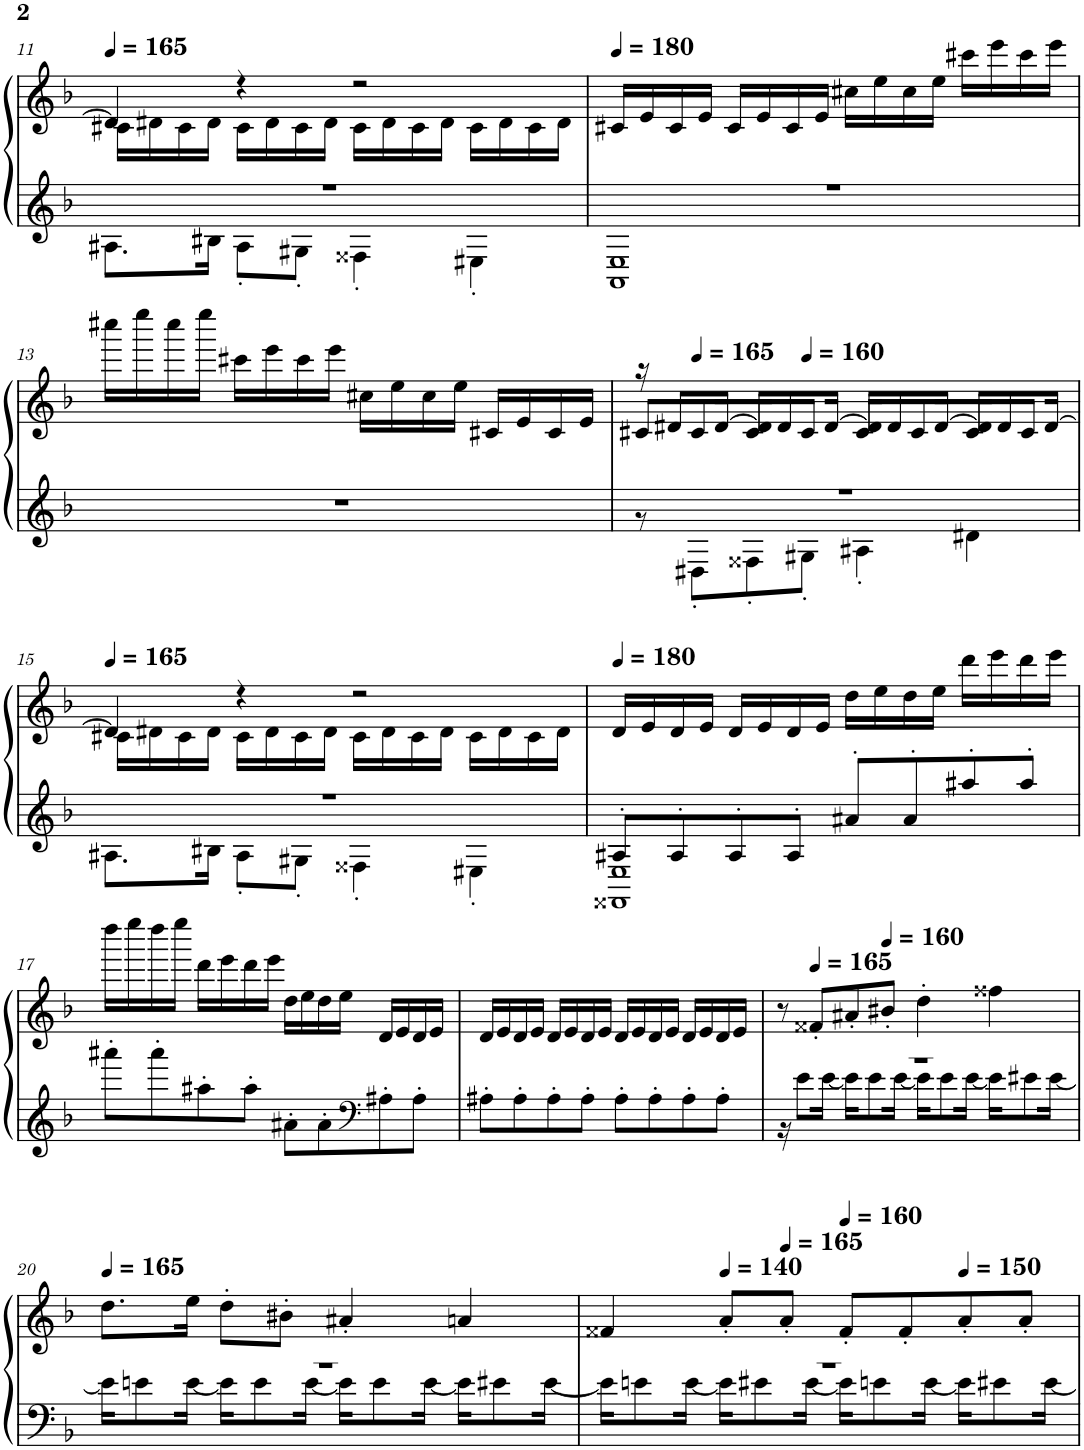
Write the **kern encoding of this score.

**kern	**kern
*part1	*part1
*staff2	*staff1
*I"Piano, Grand Piano	*
*I'Pno.	*
!!LO:PB:g=z
*clefG2	*clefG2
*k[b-]	*k[b-]
*M4/4	*M4/4
*MM165	*MM165
=11	=11
*^	*^
1r	8.A#X\L	4d#/]	16c#X\LL
.	.	.	16d#X\
.	.	.	16c#\
.	16B#X\Jk	.	16d#\JJ
.	8A#'\L	4r	16c#\LL
.	.	.	16d#\
.	8G#X'\J	.	16c#\
.	.	.	16d#\JJ
.	4F##X'\	2r	16c#\LL
.	.	.	16d#\
.	.	.	16c#\
.	.	.	16d#\JJ
.	4E#X'\	.	16c#\LL
.	.	.	16d#\
.	.	.	16c#\
.	.	.	16d#\JJ
*	*	*v	*v
=12	=12	=12
*	*	*MM180
1r	1AA 1E	16c#X/LL
.	.	16e/
.	.	16c#/
.	.	16e/JJ
.	.	16c#/LL
.	.	16e/
.	.	16c#/
.	.	16e/JJ
.	.	16cc#X\LL
.	.	16ee\
.	.	16cc#\
.	.	16ee\JJ
.	.	16ccc#X\LL
.	.	16eee\
.	.	16ccc#\
.	.	16eee\JJ
*v	*v	*
!!LO:LB:g=z
=13	=13
1r	16cccc#X\LL
.	16eeee\
.	16cccc#\
.	16eeee\JJ
.	16ccc#X\LL
.	16eee\
.	16ccc#\
.	16eee\JJ
.	16cc#X\LL
.	16ee\
.	16cc#\
.	16ee\JJ
.	16c#X/LL
.	16e/
.	16c#/
.	16e/JJ
=14	=14
*^	*^
1r	8r	16r	8c#X/L
.	.	8d#X/L	.
*	*	*MM165	*
.	8D#X'\L	.	8c#/
.	.	[16d#/Jk	.
.	8F##X'\	16d#/KL]	8c#/
.	.	8d#/	.
*	*	*MM160	*
.	8G#X'\J	.	8c#/J
.	.	[16d#/Jk	.
.	4A#X'\	16d#/KL]	8c#/L
.	.	8d#/	.
.	.	.	8c#/
.	.	[16d#/Jk	.
.	4d#X\	16d#/KL]	8c#/
.	.	8d#/	.
.	.	.	8c#/J
.	.	[16d#/Jk	.
!!LO:LB:g=z	!!
=15	=15	=15	=15
*	*	*MM165	*
1r	8.A#X\L	4d#/]	16c#X\LL
.	.	.	16d#X\
.	.	.	16c#\
.	16B#X\Jk	.	16d#\JJ
.	8A#'\L	4r	16c#\LL
.	.	.	16d#\
.	8G#X'\J	.	16c#\
.	.	.	16d#\JJ
.	4F##X'\	2r	16c#\LL
.	.	.	16d#\
.	.	.	16c#\
.	.	.	16d#\JJ
.	4E#X'\	.	16c#\LL
.	.	.	16d#\
.	.	.	16c#\
.	.	.	16d#\JJ
*	*	*v	*v
=16	=16	=16
*	*	*MM180
8A#X'/L	1FF##X 1E	16d/LL
.	.	16e/
8A#'/	.	16d/
.	.	16e/JJ
8A#'/	.	16d/LL
.	.	16e/
8A#'/J	.	16d/
.	.	16e/JJ
8a#X'/L	.	16dd\LL
.	.	16ee\
8a#'/	.	16dd\
.	.	16ee\JJ
8aa#X'/	.	16ddd\LL
.	.	16eee\
8aa#'/J	.	16ddd\
.	.	16eee\JJ
*v	*v	*
!!LO:LB:g=z
=17	=17
8aaa#X'\L	16dddd\LL
.	16eeee\
8aaa#'\	16dddd\
.	16eeee\JJ
8aa#X'\	16ddd\LL
.	16eee\
8aa#'\J	16ddd\
.	16eee\JJ
8a#X'\L	16dd\LL
.	16ee\
8a#'\	16dd\
.	16ee\JJ
*clefF4	*
8A#X'\	16d/LL
.	16e/
8A#'\J	16d/
.	16e/JJ
=18	=18
8A#X'\L	16d/LL
.	16e/
8A#'\	16d/
.	16e/JJ
8A#'\	16d/LL
.	16e/
8A#'\J	16d/
.	16e/JJ
8A#'\L	16d/LL
.	16e/
8A#'\	16d/
.	16e/JJ
8A#'\	16d/LL
.	16e/
8A#'\J	16d/
.	16e/JJ
=19	=19
*^	*
1r	16r	8r
.	8e\L	.
*	*	*MM165
.	.	8f##X'/L
.	[16e\Jk	.
.	16e\KL]	8a#X'/
.	8e\	.
*	*	*MM160
.	.	8b#X'/J
.	[16e\Jk	.
.	16e\KL]	4dd'\
.	8e\	.
.	[16e\Jk	.
.	16e\KL]	4ff##X\
.	8e#X\	.
.	[16e#\Jk	.
!!LO:LB:g=z
=20	=20	=20
*	*	*MM165
1r	16e#\KL]	8.dd\L
.	8en\	.
.	[16e\Jk	16ee\Jk
.	16e\KL]	8dd'\L
.	8e\	.
.	.	8b#X'\J
.	[16e\Jk	.
.	16e\KL]	4a#X'/
.	8e\	.
.	[16e\Jk	.
.	16e\KL]	4an/
.	8e#X\	.
.	[16e#\Jk	.
=21	=21	=21
1r	16e#\KL]	4f##X/
.	8en\	.
.	[16e\Jk	.
*	*	*MM140
.	16e\KL]	8a'/L
.	8e#X\	.
*	*	*MM165
.	.	8a'/J
.	[16e#\Jk	.
*	*	*MM160
.	16e#\KL]	8f##'/L
.	8en\	.
.	.	8f##'/
.	[16e\Jk	.
*	*	*MM150
.	16e\KL]	8a'/
.	8e#X\	.
.	.	8a'/J
.	[16e#\Jk	.
*v	*v	*
=	=
*-	*-
